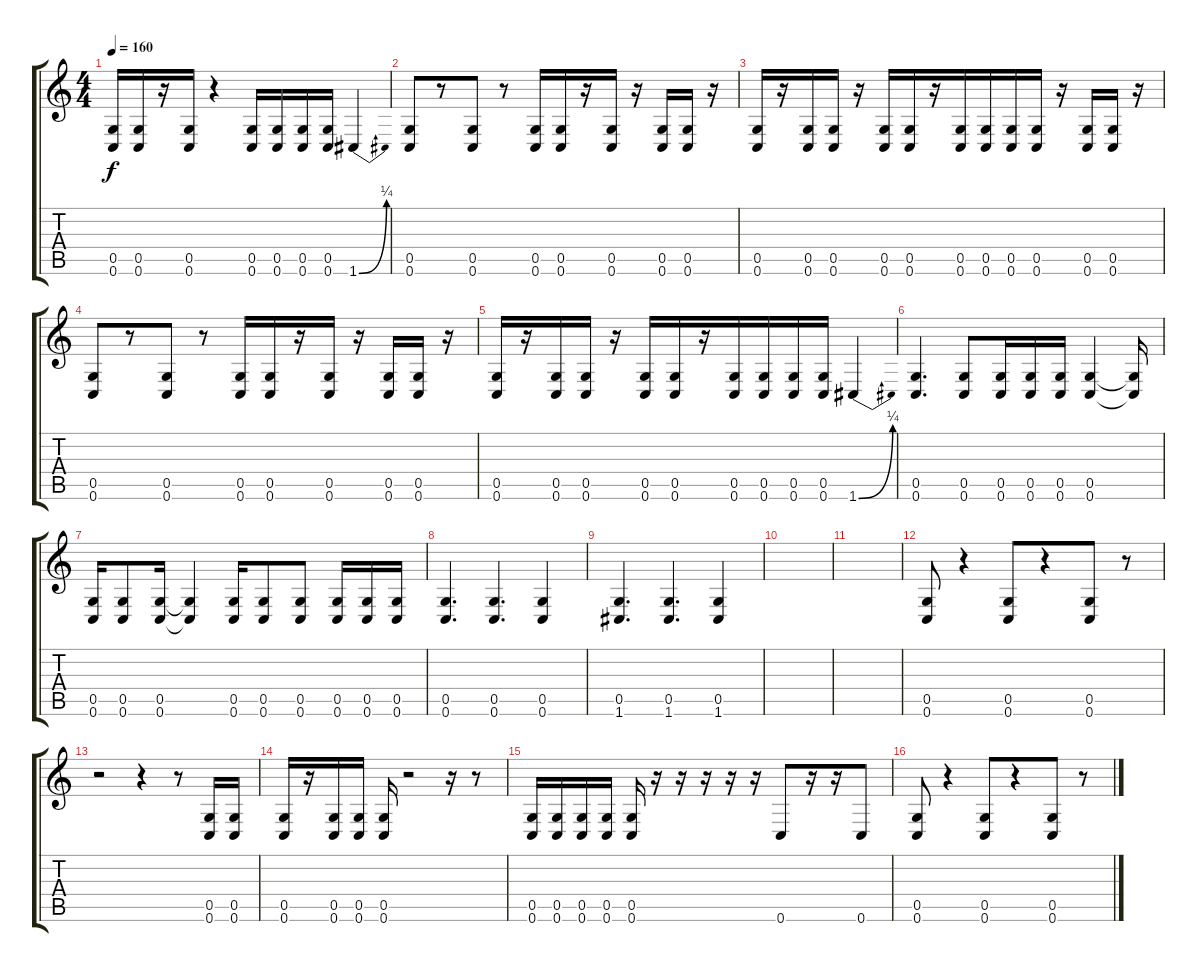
\track "" {instrument distortionguitar}
\staff {score tabs}
\tuning (D4 A3 F3 C3 G2 C2) {hide}
\ts (4 4)
\tempo 160
\clef g2
\ks c
(0.5 0.6).16{dy f} (0.5 0.6).16 r.16 (0.5 0.6).16 r.4 (0.5 0.6).16 (0.5 0.6).16{beam merge} (0.5 0.6).16{beam merge} (0.5 0.6).16 1.6{be (bend 0 0 60 1)}.4 |
(0.5 0.6).8{beam merge} r.8{beam merge} (0.5 0.6).8 r.8 (0.5 0.6).16 (0.5 0.6).16 r.16{beam merge} (0.5 0.6).16 r.16{beam merge} (0.5 0.6).16{beam merge} (0.5 0.6).16 r.16 |
(0.5 0.6).16{beam merge} r.16 (0.5 0.6).16 (0.5 0.6).16 r.16{beam merge} (0.5 0.6).16 (0.5 0.6).16{beam merge} r.16{beam merge} (0.5 0.6).16 (0.5 0.6).16 (0.5 0.6).16{beam merge} (0.5 0.6).16 r.16 (0.5 0.6).16 (0.5 0.6).16{beam merge} r.16 |
(0.5 0.6).8{beam merge} r.8{beam merge} (0.5 0.6).8 r.8 (0.5 0.6).16 (0.5 0.6).16 r.16{beam merge} (0.5 0.6).16 r.16{beam merge} (0.5 0.6).16{beam merge} (0.5 0.6).16 r.16 |
(0.5 0.6).16{beam merge} r.16 (0.5 0.6).16 (0.5 0.6).16 r.16{beam merge} (0.5 0.6).16 (0.5 0.6).16{beam merge} r.16{beam merge} (0.5 0.6).16 (0.5 0.6).16 (0.5 0.6).16{beam merge} (0.5 0.6).16 1.6{be (bend 0 0 60 1)}.4 |
(0.5 0.6).4{d} (0.5 0.6).8{beam merge} (0.5 0.6).16{beam merge} (0.5 0.6).16 (0.5 0.6).16 (0.5 0.6).4 (0.5{t} 0.6{t}).16 |
(0.5 0.6).16{beam merge} (0.5 0.6).8{beam merge} (0.5 0.6).16 (0.5{t} 0.6{t}).4{beam merge} (0.5 0.6).16 (0.5 0.6).8 (0.5 0.6).8 (0.5 0.6).16 (0.5 0.6).16 (0.5 0.6).16 |
(0.5 0.6).4{d} (0.5 0.6).4{d beam merge} (0.5 0.6).4 |
(0.5 1.6).4{d} (0.5 1.6).4{d beam merge} (0.5 1.6).4 |
|
|
(0.5 0.6).8 r.4 (0.5 0.6).8{beam merge} r.4 (0.5 0.6).8 r.8 |
r.2 r.4 r.8 (0.5 0.6).16 (0.5 0.6).16 |
(0.5 0.6).16{beam merge} r.16 (0.5 0.6).16{beam merge} (0.5 0.6).16 (0.5 0.6).16 r.2 r.16 r.8 |
(0.5 0.6).16 (0.5 0.6).16 (0.5 0.6).16{beam merge} (0.5 0.6).16 (0.5 0.6).16 r.16 r.16 r.16 r.16 r.16 0.6.8{beam merge} r.16 r.16 0.6.8 |
(0.5 0.6).8 r.4 (0.5 0.6).8{beam merge} r.4 (0.5 0.6).8 r.8
